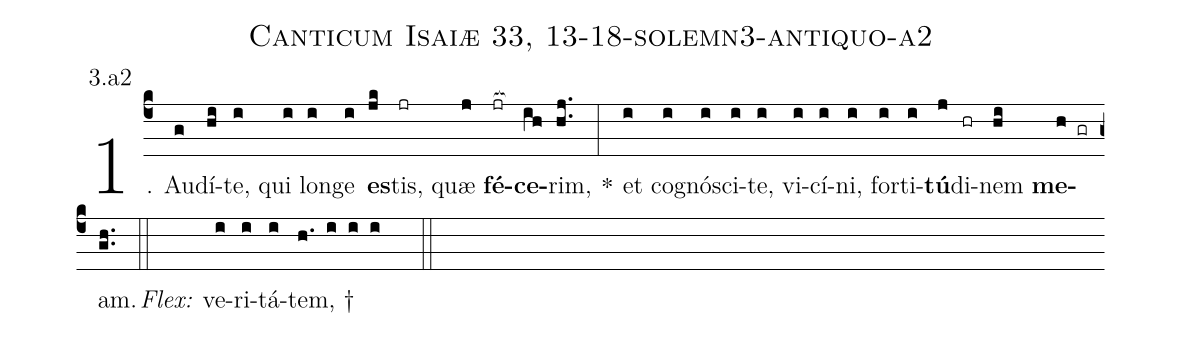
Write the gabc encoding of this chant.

name: Canticum Isaiæ 33, 13-18-solemn3-antiquo-a2;
annotation: 3.a2;
%%
(c4)1. Au(g)dí(hi)te,(i) qui(i) lon(i)ge(i) <b>es</b>(jk)tis,(jr) quæ(j) <b>fé</b>(jr[ocb:1{])<b>ce</b>(ih[ocb:0}])rim,(hj..) *(:) et(i) co(i)gnó(i)sci(i)te,(i) vi(i)cí(i)ni,(i) for(i)ti(i)<b>tú</b>(j)di(hr)nem(hi) <b>me</b>(h gr)am.(gh..) (::)
<i>Flex:</i>()  ve(i)ri(i)tá(i)tem, †(h. i i i  ::)
